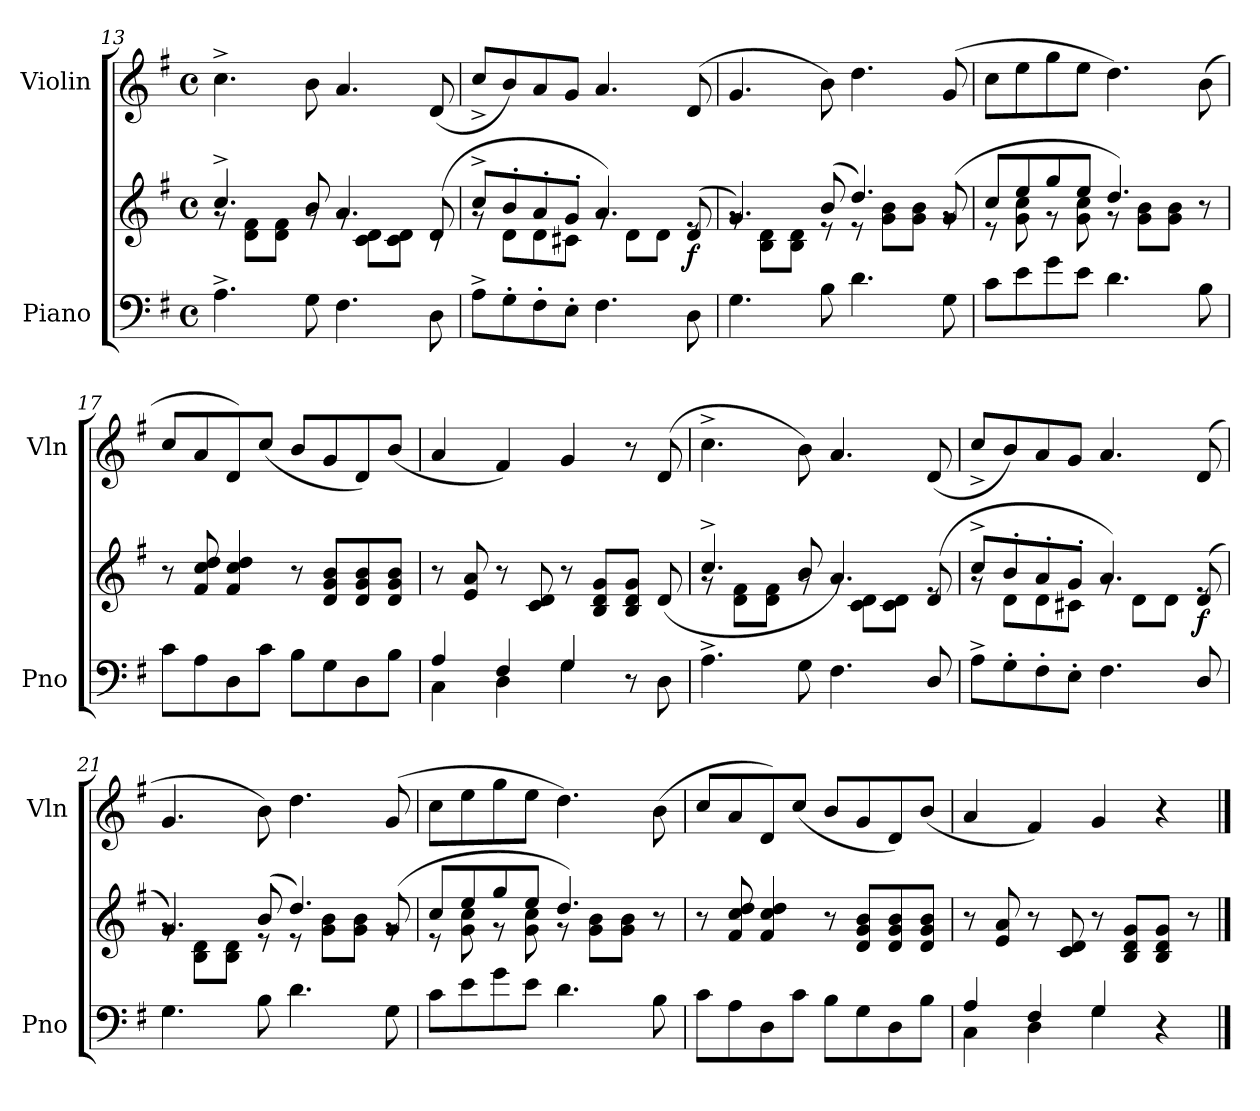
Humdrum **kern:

**kern	**kern	**dynam	**kern
*part2	*part2	*part2	*part1
*staff3	*staff2	*staff2/3	*staff1
*I"Piano	*	*	*I"Violin
*I'Pno	*	*	*I'Vln
!!LO:PB:g=z
*clefF4	*clefG2	*	*clefG2
*k[f#]	*k[f#]	*	*k[f#]
*M4/4	*M4/4	*	*M4/4
*met(c)	*met(c)	*	*met(c)
=13	=13	=13	=13
*	*^	*	*
4.A^\	4.cc^/	8rg	.	4.cc^\
.	.	8d\ 8f#\L	.	.
.	.	8d\ 8f#\J	.	.
8G\	8b/	8rg	.	8b\
4.F#\	4.a/	8rg	.	4.a/
.	.	8c\ 8d\L	.	.
.	.	8c\ 8d\J	.	.
8D\	(>8d/	8rc	.	(<8d/
=14	=14	=14	=14	=14
8A^\L	8cc^/L	8rg	.	8cc^/L
8G'\	8b'/	8d\L	.	8b/)
8F#'\	8a'/	8d\	.	8a/
8E'\J	8g'/J	8c#X\J	.	8g/J
4.F#\	4.a/)	8rg	.	4.a/
.	.	8d\L	.	.
.	.	8d\J	.	.
!	!	!	!LO:DY:b	!
8D\	(>8d/	8re	f	(>8d/
=15	=15	=15	=15	=15
4.G\	4.g/)	8rg	.	4.g/
.	.	8B\ 8d\L	.	.
.	.	8B\ 8d\J	.	.
8B\	(>8b/	8r	.	8b\)
4.d\	4.dd/)	8r	.	4.dd\
.	.	8g\ 8b\L	.	.
.	.	8g\ 8b\J	.	.
8G\	(>8g/	8rg	.	(>8g/
=16	=16	=16	=16	=16
8c\L	8cc/L	8r	.	8cc\L
8e\	8ee/	8g\ 8cc\	.	8ee\
8g\	8gg/	8r	.	8gg\
8e\J	8ee/J	8g\ 8cc\	.	8ee\J
4.d\	4.dd/)	8r	.	4.dd\)
.	.	8g\ 8b\L	.	.
.	.	8g\ 8b\J	.	.
8B\	8r	8ryy	.	(>8b\
*	*v	*v	*	*
!!LO:LB:g=z
=17	=17	=17	=17
8c\L	8r	.	8cc/L
8A\	8f#/ 8cc/ 8dd/	.	8a/
8D\	4f#/ 4cc/ 4dd/	.	8d/)
8c\J	.	.	(<8cc/J
8B\L	8r	.	8b/L
8G\	8d/ 8g/ 8b/L	.	8g/
8D\	8d/ 8g/ 8b/	.	8d/)
8B\J	8d/ 8g/ 8b/J	.	(<8b/J
=18	=18	=18	=18
*^	*	*	*
4A/	4C\	8r	.	4a/
.	.	8e/ 8a/	.	.
4F#/	4D\	8r	.	4f#/)
.	.	8c/ 8d/	.	.
4G/	4G\	8r	.	4g/
.	.	8B/ 8d/ 8g/L	.	.
8r	4ryy	8B/ 8d/ 8g/J	.	8r
!	!	!	!LO:DY:b	!
!	!	!	!LO:DY:n=1:b	!
!	!	!	!LO:DY:n=2:b	!
8D\	.	(>8d/	other-dynamics mf other-dynamics	(>8d/
*v	*v	*	*	*
=19	=19	=19	=19
*	*^	*	*
4.A^\	4.cc^/	8rg	.	4.cc^\
.	.	8d\ 8f#\L	.	.
.	.	8d\ 8f#\J	.	.
8G\	8b/	8rg	.	8b\)
4.F#\	4.a/)	8rg	.	4.a/
.	.	8c\ 8d\L	.	.
.	.	8c\ 8d\J	.	.
8D/	(>8d/	8re	.	(<8d/
=20	=20	=20	=20	=20
8A^\L	8cc^/L	8rg	.	8cc^/L
8G'\	8b'/	8d\L	.	8b/)
8F#'\	8a'/	8d\	.	8a/
8E'\J	8g'/J	8c#X\J	.	8g/J
4.F#\	4.a/)	8rg	.	4.a/
.	.	8d\L	.	.
.	.	8d\J	.	.
!	!	!	!LO:DY:b	!
8D/	(>8d/	8re	f	(>8d/
!!LO:LB:g=z
=21	=21	=21	=21	=21
4.G\	4.g/)	8rg	.	4.g/
.	.	8B\ 8d\L	.	.
.	.	8B\ 8d\J	.	.
8B\	(>8b/	8r	.	8b\)
4.d\	4.dd/)	8r	.	4.dd\
.	.	8g\ 8b\L	.	.
.	.	8g\ 8b\J	.	.
8G\	(>8g/	8rg	.	(>8g/
=22	=22	=22	=22	=22
8c\L	8cc/L	8r	.	8cc\L
8e\	8ee/	8g\ 8cc\	.	8ee\
8g\	8gg/	8r	.	8gg\
8e\J	8ee/J	8g\ 8cc\	.	8ee\J
4.d\	4.dd/)	8r	.	4.dd\)
.	.	8g\ 8b\L	.	.
.	.	8g\ 8b\J	.	.
8B\	8r	8ryy	.	(>8b\
*	*v	*v	*	*
=23	=23	=23	=23
8c\L	8r	.	8cc/L
8A\	8f#/ 8cc/ 8dd/	.	8a/
8D\	4f#/ 4cc/ 4dd/	.	8d/)
8c\J	.	.	(<8cc/J
8B\L	8r	.	8b/L
8G\	8d/ 8g/ 8b/L	.	8g/
8D\	8d/ 8g/ 8b/	.	8d/)
8B\J	8d/ 8g/ 8b/J	.	(<8b/J
=24	=24	=24	=24
*^	*	*	*
4A/	4C\	8r	.	4a/
.	.	8e/ 8a/	.	.
4F#/	4D\	8r	.	4f#/)
.	.	8c/ 8d/	.	.
4G/	4G\	8r	.	4g/
.	.	8B/ 8d/ 8g/L	.	.
4r	4ryy	8B/ 8d/ 8g/J	.	4r
.	.	8r	.	.
*v	*v	*	*	*
==	==	==	==
*-	*-	*-	*-
